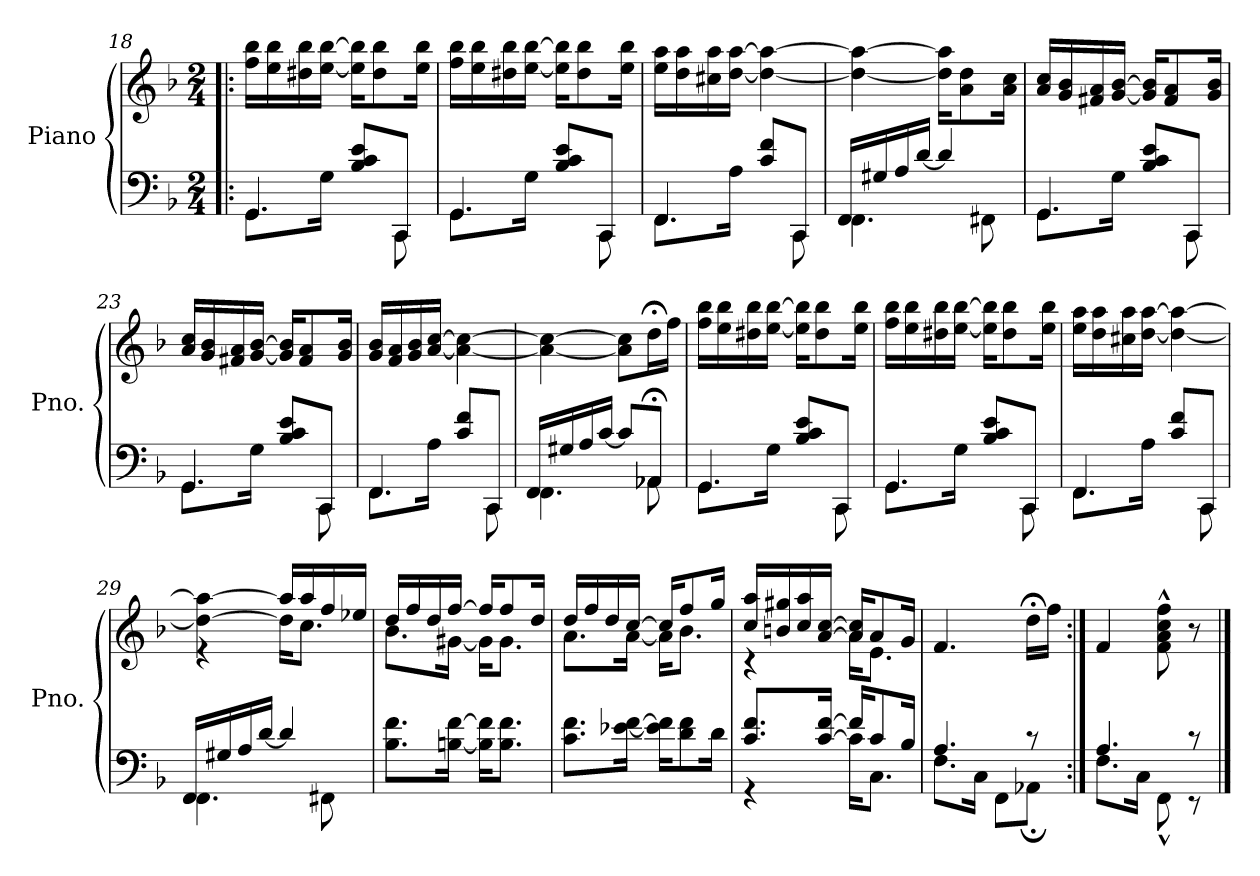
**kern	**kern
*part1	*part1
*staff2	*staff1
*I"Piano	*
*I'Pno.	*
!!LO:PB:g=z
*clefF4	*clefG2
*k[b-]	*k[b-]
*M2/4	*M2/4
=18!|:	=18!|:
*^	*
4.GG/	8.GG\L	16ff\ 16bb-\LL
.	.	16ee\ 16bb-\
.	.	16dd#X\ 16bb-\
.	16G\Jk	[16ee\ [16bb-\JJ
.	8B-/ 8c/ 8e/L	16ee\] 16bb-\]KL
.	.	8dd#\ 8bb-\
8CC\	8CC/J	.
.	.	16ee\ 16bb-\Jk
=19	=19	=19
4.GG/	8.GG\L	16ff\ 16bb-\LL
.	.	16ee\ 16bb-\
.	.	16dd#X\ 16bb-\
.	16G\Jk	[16ee\ [16bb-\JJ
.	8B-/ 8c/ 8e/L	16ee\] 16bb-\]KL
.	.	8dd#\ 8bb-\
8CC\	8CC/J	.
.	.	16ee\ 16bb-\Jk
=20	=20	=20
4.FF/	8.FF\L	16ee\ 16aa\LL
.	.	16dd\ 16aa\
.	.	16cc#X\ 16aa\
.	16A\Jk	[16dd\ [16aa\JJ
.	8c/ 8f/L	4dd\_ 4aa\_
8CC\	8CC/J	.
=21	=21	=21
4.FF\	16FF/LL	4dd\_ 4aa\_
.	16G#X/	.
.	16A/	.
.	[16d/JJ	.
.	4d/]	16dd\] 16aa\]KL
.	.	8a\ 8dd\
8FF#X\	.	.
.	.	16a\ 16cc\Jk
!!LO:LB:g=z
=22	=22	=22
4.GG/	8.GG\L	16a/ 16cc/LL
.	.	16g/ 16b-/
.	.	16f#X/ 16a/
.	16G\Jk	[16g/ [16b-/JJ
.	8B-/ 8c/ 8e/L	16g/] 16b-/]KL
.	.	8f#/ 8a/
8CC\	8CC/J	.
.	.	16g/ 16b-/Jk
=23	=23	=23
4.GG/	8.GG\L	16a/ 16cc/LL
.	.	16g/ 16b-/
.	.	16f#X/ 16a/
.	16G\Jk	[16g/ [16b-/JJ
.	8B-/ 8c/ 8e/L	16g/] 16b-/]KL
.	.	8f#/ 8a/
8CC\	8CC/J	.
.	.	16g/ 16b-/Jk
=24	=24	=24
4.FF/	8.FF\L	16g/ 16b-/LL
.	.	16f/ 16a/
.	.	16g/ 16b-/
.	16A\Jk	[16a/ [16cc/JJ
.	8c/ 8f/L	4a\_ 4cc\_
8CC\	8CC/J	.
=25	=25	=25
4.FF\	16FF/LL	4a\_ 4cc\_
.	16G#X/	.
.	16A/	.
.	[16c/JJ	.
.	8c/L]	8a\] 8cc\]L
8AA-X;<\	8AA-/J	16dd;<\L
.	.	16ff\JJ
!!LO:LB:g=z
=26	=26	=26
4.GG/	8.GG\L	16ff\ 16bb-\LL
.	.	16ee\ 16bb-\
.	.	16dd#X\ 16bb-\
.	16G\Jk	[16ee\ [16bb-\JJ
.	8B-/ 8c/ 8e/L	16ee\] 16bb-\]KL
.	.	8dd#\ 8bb-\
8CC\	8CC/J	.
.	.	16ee\ 16bb-\Jk
=27	=27	=27
4.GG/	8.GG\L	16ff\ 16bb-\LL
.	.	16ee\ 16bb-\
.	.	16dd#X\ 16bb-\
.	16G\Jk	[16ee\ [16bb-\JJ
.	8B-/ 8c/ 8e/L	16ee\] 16bb-\]KL
.	.	8dd#\ 8bb-\
8CC\	8CC/J	.
.	.	16ee\ 16bb-\Jk
=28	=28	=28
4.FF/	8.FF\L	16ee\ 16aa\LL
.	.	16dd\ 16aa\
.	.	16cc#X\ 16aa\
.	16A\Jk	[16dd\ [16aa\JJ
.	8c/ 8f/L	4dd\_ 4aa\_
8CC\	8CC/J	.
=29	=29	=29
*	*	*^
4.FF\	16FF/LL	4dd\_ 4aa\_	4r
.	16G#X/	.	.
.	16A/	.	.
.	[16d/JJ	.	.
.	4d/]	16aa/LL]	16dd\KL]
.	.	16aa/	8.cc\J
8FF#X\	.	16ff/	.
.	.	16ee-X/JJ	.
*v	*v	*	*
!!LO:LB:g=z	!!
=30	=30	=30
8.B-\ 8.f\L	16dd/LL	8.b-\L
.	16ff/	.
.	16dd/	.
[16Bn\ [16f\Jk	[16ff/JJ	[16g#X\Jk
16B\] 16f\]KL	16ff/KL]	16g#\KL]
8.B\ 8.f\J	8ff/	8.g#\J
.	16dd/Jk	.
=31	=31	=31
8.c\ 8.f\L	16dd/LL	8.a\L
.	16ff/	.
.	16dd/	.
[16e-X\ [16f\Jk	[16cc/JJ	[16a\Jk
16e-\] 16f\]KL	16cc/KL]	16a\KL]
8d\ 8f\	8ff/	8.b-\J
16d\Jk	16gg/Jk	.
=32	=32	=32
*^	*	*
8.c/ 8.f/L	4r	16cc/ 16aa/LL	4r
.	.	16bn/ 16gg#X/	.
.	.	16cc/ 16aa/	.
[16c/ [16f/Jk	.	[16a/ [16cc/JJ	.
16f/KL]	16c\KL]	16a/] 16cc/]KL	16a\KL
8c/	8.C\J	8a/	8.e\J
16B-/Jk	.	16g/Jk	.
*	*	*v	*v
=33	=33	=33
4.A/	8.F\L	4.f/
.	16C\Jk	.
.	8FF\L	.
8r	8AA-X;\J	16dd;<\LL
.	.	16ff\JJ
=34:|!	=34:|!	=34:|!
4.A/	8.F\L	4f/
.	16C\Jk	.
.	8FF^^\	8f\^^ 8a\^^ 8cc\^^ 8ff\^^
8r	8r	8r
*v	*v	*
==	==
*-	*-
